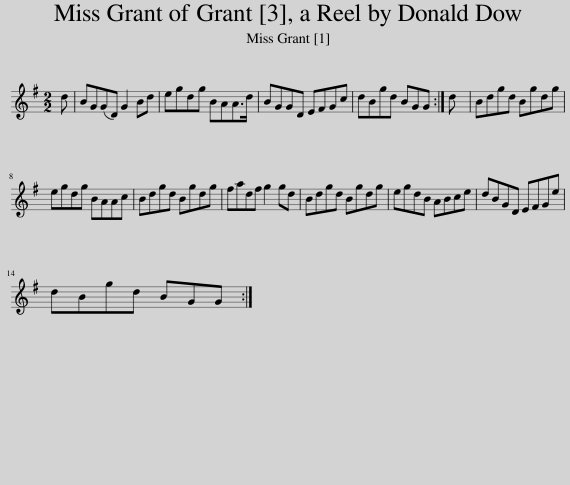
X:1
L:1/8
M:2/2
I:linebreak $
K:G
V:1 treble
V:1
 d | BG(GD) G2 Bd | egdg BAA>d | BGGD EFGc | dBgd BGG :| %5
 d | Bdgd Bgdg |$ egdg BAAc | Bdgd Bgdg | fadf g2 gd | %10
 Bdgd Bgdg | egdB ABce | dBGD EFGe |$ dBgd BGG :| %14
